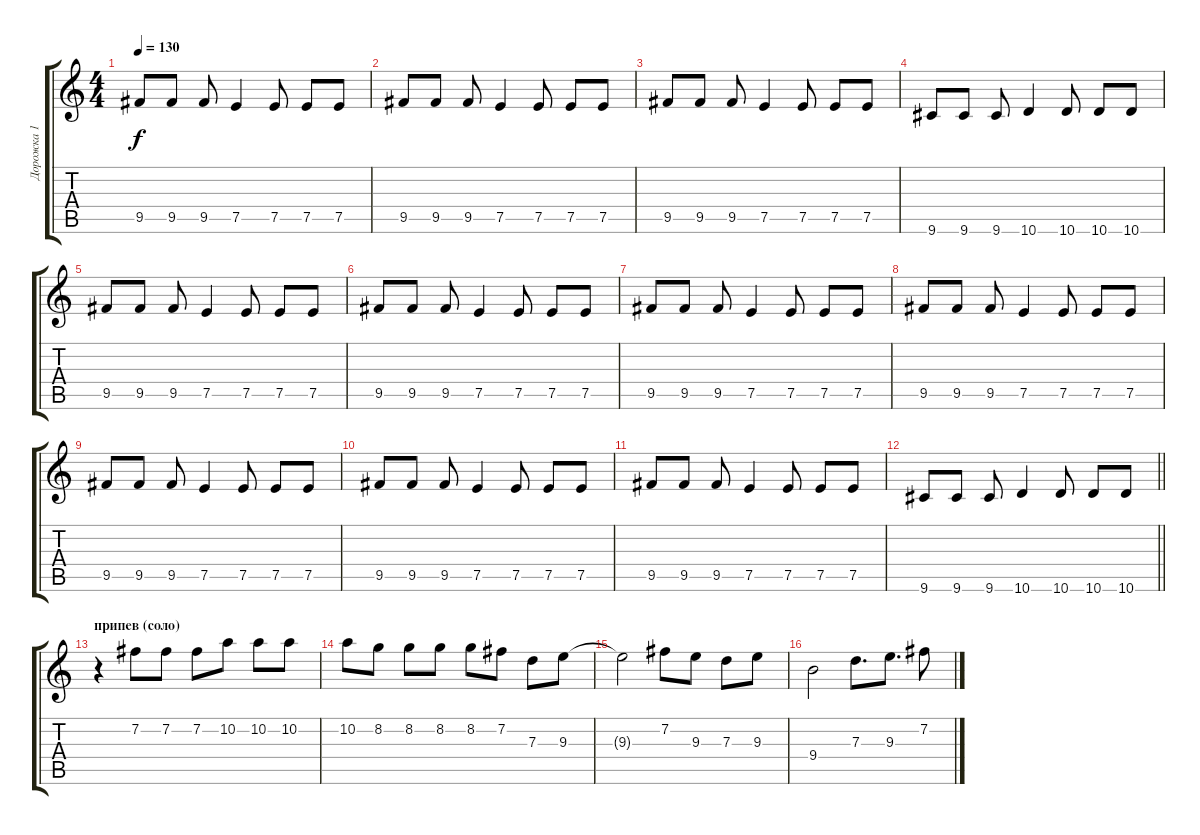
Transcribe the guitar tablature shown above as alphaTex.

\track ("Дорожка 1" "Дорожка 1") {instrument electricguitarjazz}
\staff {score tabs}
\tuning (E4 B3 G3 D3 A2 E2) {hide}
\ts (4 4)
\tempo 130
\clef g2
\ks c
9.5.8{dy f} 9.5.8 9.5.8 7.5.4 7.5.8 7.5.8 7.5.8 |
9.5.8 9.5.8 9.5.8 7.5.4 7.5.8 7.5.8 7.5.8 |
9.5.8 9.5.8 9.5.8 7.5.4 7.5.8 7.5.8 7.5.8 |
9.6.8 9.6.8 9.6.8 10.6.4 10.6.8 10.6.8 10.6.8 |
9.5.8 9.5.8 9.5.8 7.5.4 7.5.8 7.5.8 7.5.8 |
9.5.8 9.5.8 9.5.8 7.5.4 7.5.8 7.5.8 7.5.8 |
9.5.8 9.5.8 9.5.8 7.5.4 7.5.8 7.5.8 7.5.8 |
9.5.8 9.5.8 9.5.8 7.5.4 7.5.8 7.5.8 7.5.8 |
9.5.8 9.5.8 9.5.8 7.5.4 7.5.8 7.5.8 7.5.8 |
9.5.8 9.5.8 9.5.8 7.5.4 7.5.8 7.5.8 7.5.8 |
9.5.8 9.5.8 9.5.8 7.5.4 7.5.8 7.5.8 7.5.8 |
\barLineRight lightlight
9.6.8 9.6.8 9.6.8 10.6.4 10.6.8 10.6.8 10.6.8 |
\section ("" "припев (соло)")
r.4 7.2.8 7.2.8 7.2.8 10.2.8 10.2.8 10.2.8 |
10.2.8 8.2.8 8.2.8 8.2.8 8.2.8 7.2.8 7.3.8 9.3.8 |
9.3{t}.2 7.2.8 9.3.8 7.3.8 9.3.8 |
9.4.2 7.3.8{d} 9.3.8{d} 7.2.8
